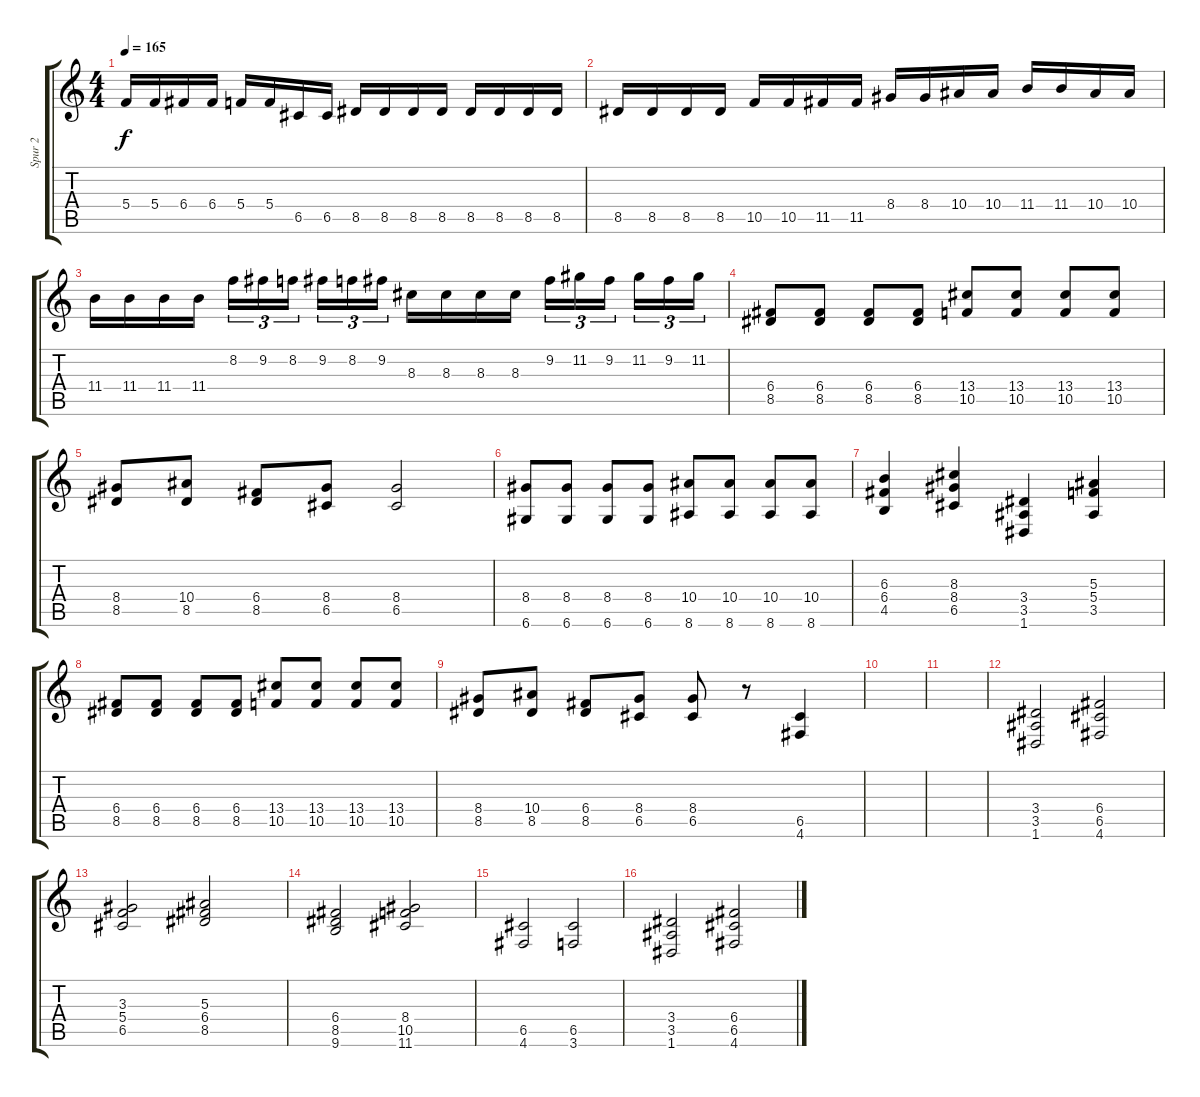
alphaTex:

\track ("Spur 2" "Spur 2") {instrument distortionguitar}
\staff {score tabs}
\tuning (D4 A3 F3 C3 G2 D2) {hide}
\ts (4 4)
\tempo 165
\clef g2
\ks c
5.4.16{dy f} 5.4.16 6.4.16 6.4.16 5.4.16 5.4.16 6.5.16 6.5.16 8.5.16 8.5.16 8.5.16 8.5.16 8.5.16 8.5.16 8.5.16 8.5.16 |
8.5.16 8.5.16 8.5.16 8.5.16 10.5.16 10.5.16 11.5.16 11.5.16 8.4.16 8.4.16 10.4.16 10.4.16 11.4.16 11.4.16 10.4.16 10.4.16 |
11.4.16 11.4.16 11.4.16 11.4.16 8.2.16{tu (3 2)} 9.2.16{tu (3 2)} 8.2.16{tu (3 2) beam splitsecondary} 9.2.16{tu (3 2)} 8.2.16{tu (3 2)} 9.2.16{tu (3 2)} 8.3.16 8.3.16 8.3.16 8.3.16 9.2.16{tu (3 2)} 11.2.16{tu (3 2)} 9.2.16{tu (3 2) beam splitsecondary} 11.2.16{tu (3 2)} 9.2.16{tu (3 2)} 11.2.16{tu (3 2)} |
(6.4 8.5).8 (6.4 8.5).8 (6.4 8.5).8 (6.4 8.5).8 (13.4 10.5).8 (13.4 10.5).8 (13.4 10.5).8 (13.4 10.5).8 |
(8.4 8.5).8 (10.4 8.5).8 (6.4 8.5).8 (8.4 6.5).8 (8.4 6.5).2 |
(8.4 6.6).8 (8.4 6.6).8 (8.4 6.6).8 (8.4 6.6).8 (10.4 8.6).8 (10.4 8.6).8 (10.4 8.6).8 (10.4 8.6).8 |
(6.3 6.4 4.5).4 (8.3 8.4 6.5).4 (3.4 3.5 1.6).4 (5.3 5.4 3.5).4 |
(6.4 8.5).8 (6.4 8.5).8 (6.4 8.5).8 (6.4 8.5).8 (13.4 10.5).8 (13.4 10.5).8 (13.4 10.5).8 (13.4 10.5).8 |
(8.4 8.5).8 (10.4 8.5).8 (6.4 8.5).8 (8.4 6.5).8 (8.4 6.5).8 r.8 (6.5 4.6).4 |
|
|
(3.4 3.5 1.6).2 (6.4 6.5 4.6).2 |
(3.3 5.4 6.5).2 (5.3 6.4 8.5).2 |
(6.4 8.5 9.6).2 (8.4 10.5 11.6).2 |
(6.5 4.6).2 (6.5 3.6).2 |
(3.4 3.5 1.6).2 (6.4 6.5 4.6).2
